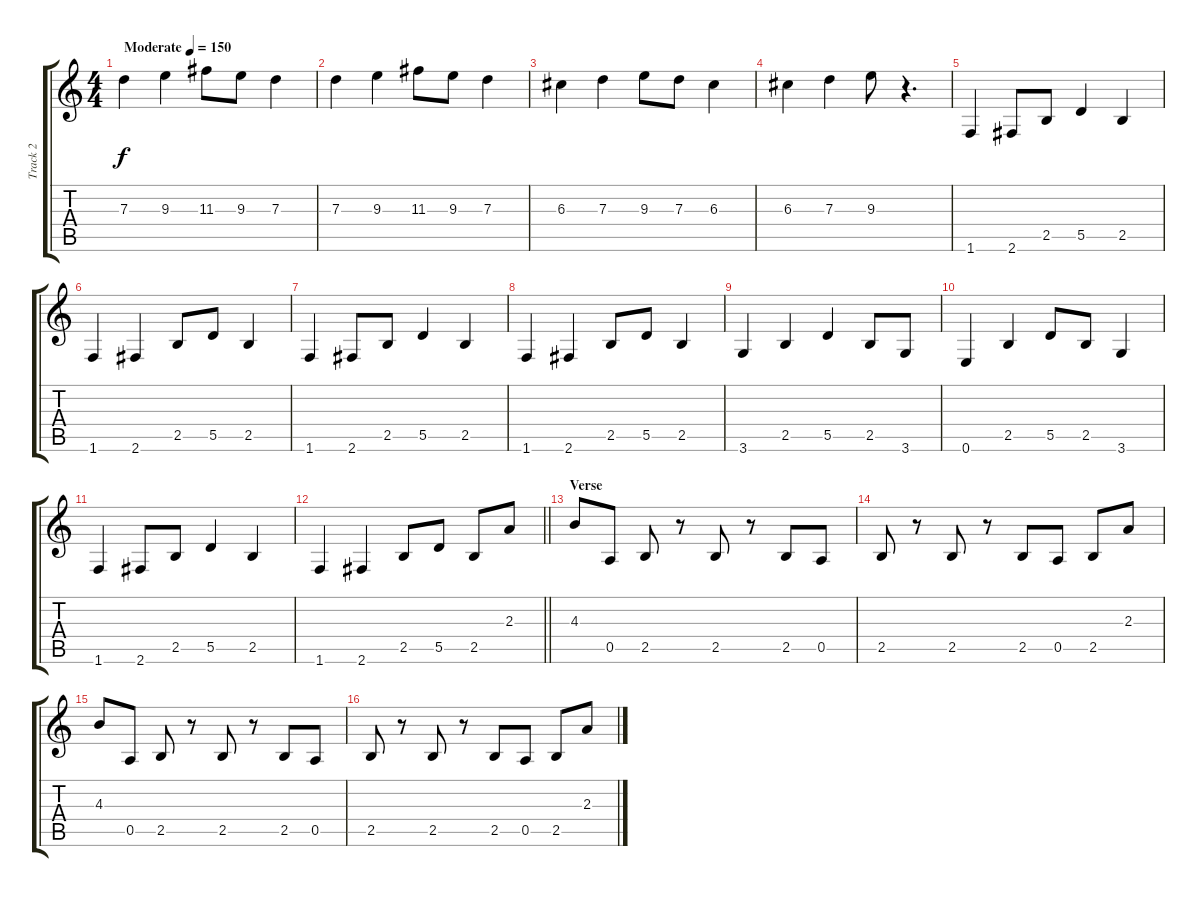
\track ("Track 2" "Track 2") {instrument distortionguitar}
\staff {score tabs}
\tuning (E4 B3 G3 D3 A2 E2) {hide}
\ts (4 4)
\tempo (150 "Moderate")
\clef g2
\ks c
7.3.4{dy f instrument distortionguitar} 9.3.4 11.3.8 9.3.8 7.3.4 |
7.3.4 9.3.4 11.3.8 9.3.8 7.3.4 |
6.3.4 7.3.4 9.3.8 7.3.8 6.3.4 |
6.3.4 7.3.4 9.3.8 r.4{d} |
1.6.4 2.6.8 2.5.8 5.5.4 2.5.4 |
1.6.4 2.6.4 2.5.8 5.5.8 2.5.4 |
1.6.4 2.6.8 2.5.8 5.5.4 2.5.4 |
1.6.4 2.6.4 2.5.8 5.5.8 2.5.4 |
3.6.4 2.5.4 5.5.4 2.5.8 3.6.8 |
0.6.4 2.5.4 5.5.8 2.5.8 3.6.4 |
1.6.4 2.6.8 2.5.8 5.5.4 2.5.4 |
\barLineRight lightlight
1.6.4 2.6.4 2.5.8 5.5.8 2.5.8 2.3.8 |
\section ("" "Verse")
4.3.8 0.5.8 2.5.8 r.8 2.5.8 r.8 2.5.8 0.5.8 |
2.5.8 r.8 2.5.8 r.8 2.5.8 0.5.8 2.5.8 2.3.8 |
4.3.8 0.5.8 2.5.8 r.8 2.5.8 r.8 2.5.8 0.5.8 |
2.5.8 r.8 2.5.8 r.8 2.5.8 0.5.8 2.5.8 2.3.8
